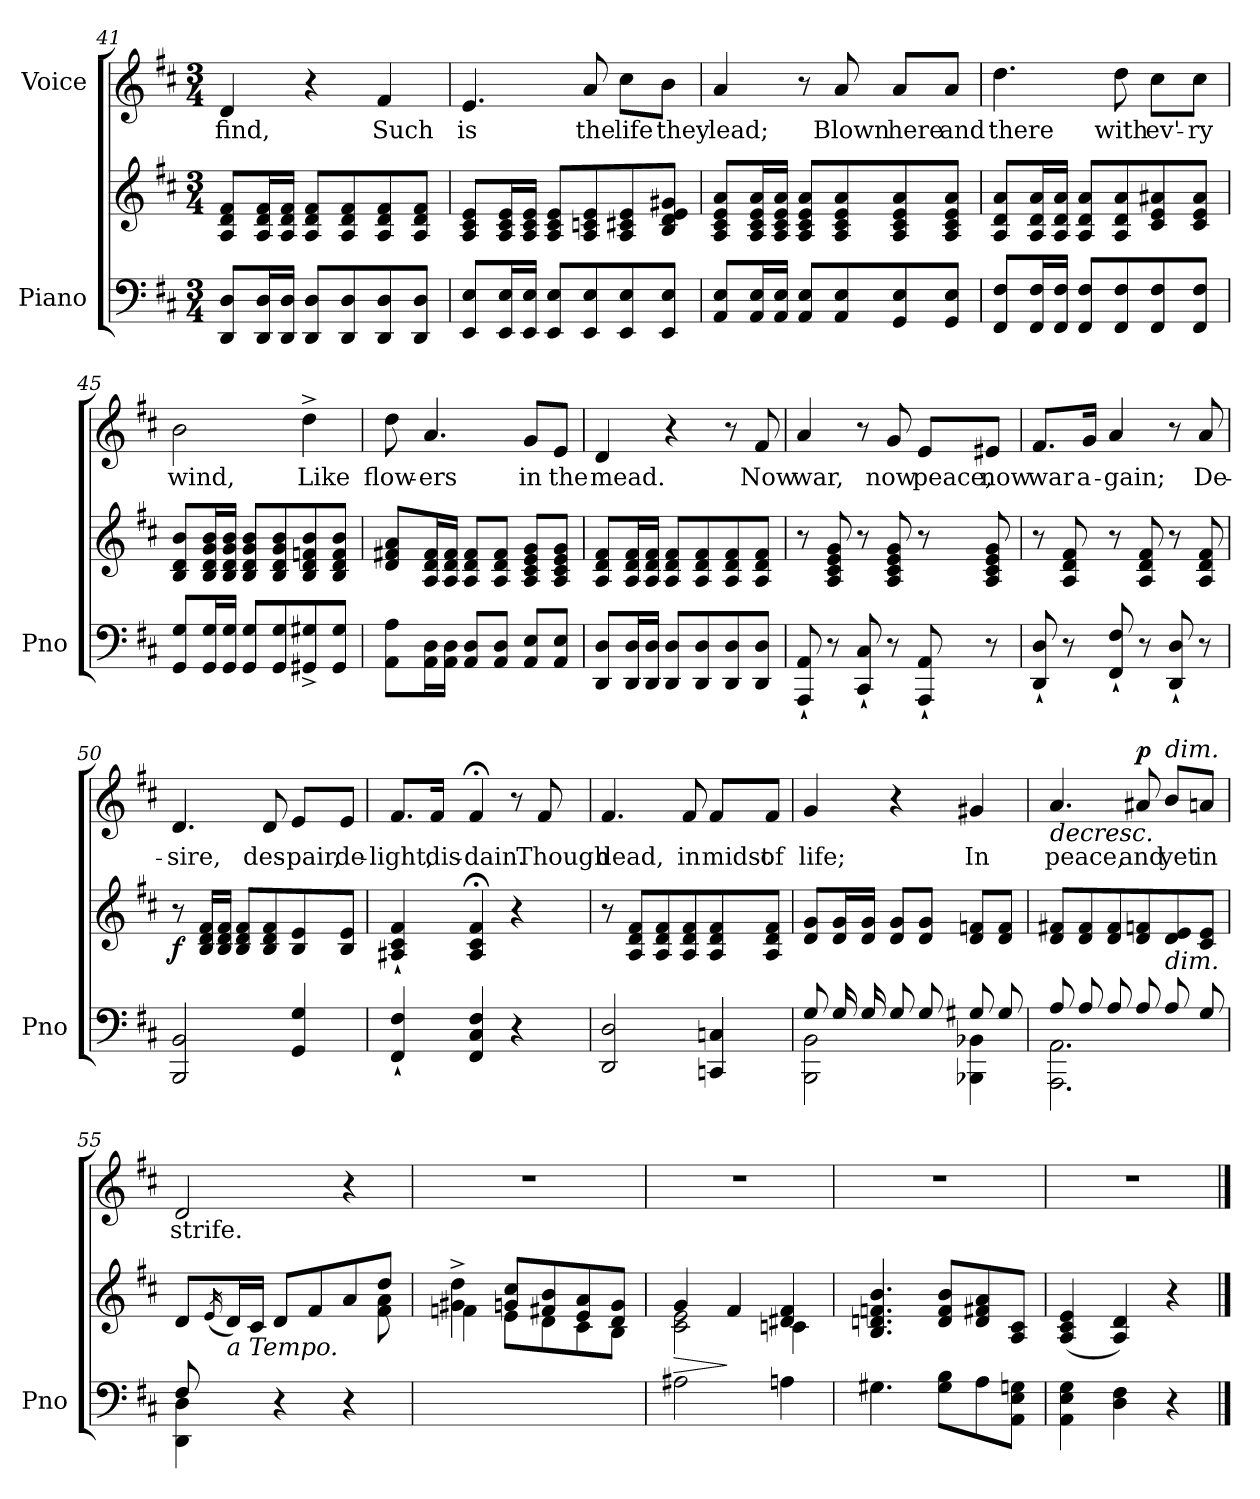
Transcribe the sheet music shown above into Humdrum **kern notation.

**kern	**kern	**dynam	**kern	**text	**dynam
*part2	*part2	*part2	*part1	*part1	*part1
*staff3	*staff2	*staff2/3	*staff1	*staff1	*staff1
*I"Piano	*	*	*I"Voice	*	*
*I'Pno	*	*	*	*	*
!!LO:LB:g=z
*clefF4	*clefG2	*	*clefG2	*	*
*k[f#c#]	*k[f#c#]	*	*k[f#c#]	*	*
*M3/4	*M3/4	*	*M3/4	*	*
=41	=41	=41	=41	=41	=41
!	!	!	!	!LO:LY:b	!
8DD/ 8D/L	8A/ 8d/ 8f#/L	.	4d/	find,	.
16DD/ 16D/L	16A/ 16d/ 16f#/L	.	.	.	.
16DD/ 16D/JJ	16A/ 16d/ 16f#/JJ	.	.	.	.
8DD/ 8D/L	8A/ 8d/ 8f#/L	.	4r	.	.
8DD/ 8D/	8A/ 8d/ 8f#/	.	.	.	.
!	!	!	!	!LO:LY:b	!
8DD/ 8D/	8A/ 8d/ 8f#/	.	4f#/	Such	.
8DD/ 8D/J	8A/ 8d/ 8f#/J	.	.	.	.
=42	=42	=42	=42	=42	=42
!	!	!	!	!LO:LY:b	!
8EE/ 8E/L	8A/ 8c#/ 8e/L	.	4.e/	is	.
16EE/ 16E/L	16A/ 16c#/ 16e/L	.	.	.	.
16EE/ 16E/JJ	16A/ 16c#/ 16e/JJ	.	.	.	.
8EE/ 8E/L	8A/ 8c#/ 8e/L	.	.	.	.
!	!	!	!	!LO:LY:b	!
8EE/ 8E/	8A/ 8cn/ 8e/	.	8a/	the	.
!	!	!	!	!LO:LY:b	!
8EE/ 8E/	8A/ 8c#X/ 8e/	.	8cc#\L	life	.
!	!	!	!	!LO:LY:b	!
8EE/ 8E/J	8B/ 8d/ 8e/ 8g#X/J	.	8b\J	they	.
=43	=43	=43	=43	=43	=43
!	!	!	!	!LO:LY:b	!
8AA/ 8E/L	8A/ 8c#/ 8e/ 8a/L	.	4a/	lead;	.
16AA/ 16E/L	16A/ 16c#/ 16e/ 16a/L	.	.	.	.
16AA/ 16E/JJ	16A/ 16c#/ 16e/ 16a/JJ	.	.	.	.
8AA/ 8E/L	8A/ 8c#/ 8e/ 8a/L	.	8r	.	.
!	!	!	!	!LO:LY:b	!
8AA/ 8E/	8A/ 8c#/ 8e/ 8a/	.	8a/	Blown	.
!	!	!	!	!LO:LY:b	!
8GG/ 8E/	8A/ 8c#/ 8e/ 8a/	.	8a/L	here	.
!	!	!	!	!LO:LY:b	!
8GG/ 8E/J	8A/ 8c#/ 8e/ 8a/J	.	8a/J	and	.
!!LO:LB:g=z
=44	=44	=44	=44	=44	=44
!	!	!	!	!LO:LY:b	!
8FF#/ 8F#/L	8A/ 8d/ 8a/L	.	4.dd\	there	.
16FF#/ 16F#/L	16A/ 16d/ 16a/L	.	.	.	.
16FF#/ 16F#/JJ	16A/ 16d/ 16a/JJ	.	.	.	.
8FF#/ 8F#/L	8A/ 8d/ 8a/L	.	.	.	.
!	!	!	!	!LO:LY:b	!
8FF#/ 8F#/	8A/ 8d/ 8a/	.	8dd\	with	.
!	!	!	!	!LO:LY:b	!
8FF#/ 8F#/	8c#/ 8e/ 8a#X/	.	8cc#\L	ev'-	.
!	!	!	!	!LO:LY:b	!
8FF#/ 8F#/J	8c#/ 8e/ 8a#/J	.	8cc#\J	-ry	.
=45	=45	=45	=45	=45	=45
!	!	!	!	!LO:LY:b	!
8GG/ 8G/L	8B/ 8d/ 8b/L	.	2b\	wind,	.
16GG/ 16G/L	16B/ 16d/ 16g/ 16b/L	.	.	.	.
16GG/ 16G/JJ	16B/ 16d/ 16g/ 16b/JJ	.	.	.	.
8GG/ 8G/L	8B/ 8d/ 8g/ 8b/L	.	.	.	.
8GG/ 8G/	8B/ 8d/ 8g/ 8b/	.	.	.	.
!	!	!	!	!LO:LY:b	!
8GG#X/^ 8G#X/^	8B/ 8d/ 8fn/ 8b/	.	4dd^\	Like	.
8GG#/ 8G#/J	8B/ 8d/ 8f/ 8b/J	.	.	.	.
=46	=46	=46	=46	=46	=46
!	!	!	!	!LO:LY:b	!
8AA\ 8A\L	8d/ 8f#X/ 8a/L	.	8dd\	flow-	.
!	!	!	!	!LO:LY:b	!
16AA\ 16D\L	16A/ 16d/ 16f#/L	.	4.a/	-ers	.
16AA\ 16D\JJ	16A/ 16d/ 16f#/JJ	.	.	.	.
8AA/ 8D/L	8A/ 8d/ 8f#/L	.	.	.	.
8AA/ 8D/J	8A/ 8d/ 8f#/J	.	.	.	.
!	!	!	!	!LO:LY:b	!
8AA/ 8E/L	8A/ 8c#/ 8e/ 8g/L	.	8g/L	in	.
!	!	!	!	!LO:LY:b	!
8AA/ 8E/J	8A/ 8c#/ 8e/ 8g/J	.	8e/J	the	.
!!LO:PB:g=z
=47	=47	=47	=47	=47	=47
!	!	!	!	!LO:LY:b	!
8DD/ 8D/L	8A/ 8d/ 8f#/L	.	4d/	mead.	.
16DD/ 16D/L	16A/ 16d/ 16f#/L	.	.	.	.
16DD/ 16D/JJ	16A/ 16d/ 16f#/JJ	.	.	.	.
8DD/ 8D/L	8A/ 8d/ 8f#/L	.	4r	.	.
8DD/ 8D/	8A/ 8d/ 8f#/	.	.	.	.
8DD/ 8D/	8A/ 8d/ 8f#/	.	8r	.	.
!	!	!	!	!LO:LY:b	!
8DD/ 8D/J	8A/ 8d/ 8f#/J	.	8f#/	Now	.
=48	=48	=48	=48	=48	=48
!	!	!	!	!LO:LY:b	!
8AAA/` 8AA/`	8r	.	4a/	war,	.
8r	8A/ 8c#/ 8e/ 8g/	.	.	.	.
8CC#/` 8C#/`	8r	.	8r	.	.
!	!	!	!	!LO:LY:b	!
8r	8A/ 8c#/ 8e/ 8g/	.	8g/	now	.
!	!	!	!	!LO:LY:b	!
8AAA/` 8AA/`	8r	.	8e/L	peace,	.
!	!	!	!	!LO:LY:b	!
8r	8A/ 8c#/ 8e/ 8g/	.	8e#X/J	now	.
=49	=49	=49	=49	=49	=49
!	!	!	!	!LO:LY:b	!
8DD/` 8D/`	8r	.	8.f#/L	war	.
8r	8A/ 8d/ 8f#/	.	.	.	.
!	!	!	!	!LO:LY:b	!
.	.	.	16g/Jk	a-	.
!	!	!	!	!LO:LY:b	!
8FF#/` 8F#/`	8r	.	4a/	-gain;	.
8r	8A/ 8d/ 8f#/	.	.	.	.
8DD/` 8D/`	8r	.	8r	.	.
!	!	!	!	!LO:LY:b	!
8r	8A/ 8d/ 8f#/	.	8a/	De-	.
!!LO:LB:g=z
=50	=50	=50	=50	=50	=50
!	!	!LO:DY:b	!	!LO:LY:b	!
2BBB/ 2BB/	8r	f	4.d/	-sire,	.
.	16B/ 16d/ 16f#/LL	.	.	.	.
.	16B/ 16d/ 16f#/JJ	.	.	.	.
.	8B/ 8d/ 8f#/L	.	.	.	.
!	!	!	!	!LO:LY:b	!
.	8B/ 8d/ 8f#/	.	8d/	des-	.
!	!	!	!	!LO:LY:b	!
4GG/ 4G/	8B/ 8e/	.	8e/L	-pair,	.
!	!	!	!	!LO:LY:b	!
.	8B/ 8e/J	.	8e/J	de-	.
=51	=51	=51	=51	=51	=51
!	!	!	!	!LO:LY:b	!
4FF#/` 4F#/`	4A#X/` 4c#/` 4f#/`	.	8.f#/L	-light,	.
!	!	!	!	!LO:LY:b	!
.	.	.	16f#/Jk	dis-	.
!	!	!	!	!LO:LY:b	!
4FF#/ 4C#/ 4F#/	4A#/;< 4c#/;< 4f#/;<	.	4f#;</	-dain.	.
4r	4r	.	8r	.	.
!	!	!	!	!LO:LY:b	!
.	.	.	8f#/	Though	.
=52	=52	=52	=52	=52	=52
!	!	!	!	!LO:LY:b	!
2DD/ 2D/	8r	.	4.f#/	dead,	.
.	8A/ 8d/ 8f#/L	.	.	.	.
.	8A/ 8d/ 8f#/	.	.	.	.
!	!	!	!	!LO:LY:b	!
.	8A/ 8d/ 8f#/	.	8f#/	in	.
!	!	!	!	!LO:LY:b	!
4CCn/ 4Cn/	8A/ 8d/ 8f#/	.	8f#/L	midst	.
!	!	!	!	!LO:LY:b	!
.	8A/ 8d/ 8f#/J	.	8f#/J	of	.
!!LO:LB:g=z
=53	=53	=53	=53	=53	=53
*^	*	*	*	*	*
!	!	!	!	!	!LO:LY:b	!
8G/	2BBB\ 2BB\	8d/ 8g/L	.	4g/	life;	.
16G/	.	16d/ 16g/L	.	.	.	.
16G/	.	16d/ 16g/JJ	.	.	.	.
8G/	.	8d/ 8g/L	.	4r	.	.
8G/	.	8d/ 8g/J	.	.	.	.
!	!	!	!	!	!LO:LY:b	!
8G#X/	4BBB-X\ 4BB-X\	8d/ 8fn/L	.	4g#X/	In	.
8G#/	.	8d/ 8f/J	.	.	.	.
=54	=54	=54	=54	=54	=54	=54
!	!	!	!	!	!LO:LY:b	!LO:HP:b
8A/	2.AAA\ 2.AA\	8d/ 8f#X/L	.	4.a/	peace,	>
8A/	.	8d/ 8f#/	.	.	.	.
8A/	.	8d/ 8f#/	.	.	.	.
!	!	!	!	!	!LO:LY:b	!LO:DY:a
8A/	.	8d/ 8fn/	.	8a#X/	and	p
*	*	*	*	*MM55	*	*
!	!	!	!	!LO:TX:a:i:t=dim.	!	!
!	!	!LO:TX:b:i:t=dim.	!	!	!	!
!	!	!	!	!	!LO:LY:b	!
8A/	.	8d/ 8e/	.	8b/L	yet	]
!	!	!	!	!	!LO:LY:b	!
8G/	.	8c#/ 8e/J	.	8an/J	in	.
=55	=55	=55	=55	=55	=55	=55
*	*	*^	*	*	*	*
!	!	!	!	!	!	!LO:LY:b	!
*	*	*	*	*	*^	*	*
8F#/	4DD\ 4D\	8d/L	2rffyy	.	2d/	8ryy	strife.	.
*	*	*	*	*	*MM70	*	*	*
.	.	(<16qe/	.	.	.	.	.	.
!	!	!LO:TX:b:i:t=a Tempo.	!	!	!	!	!	!
8ryy	.	16d/L)	.	.	.	2ryy	.	.
.	.	16c#/JJ	.	.	.	.	.	.
4r	4ryy	8d/L	.	.	.	.	.	.
.	.	8f#/	.	.	.	.	.	.
4r	4ryy	8a/	8rddyy	.	4r	.	.	.
.	.	8dd/J	8f#\ 8a\	.	.	8ryy	.	.
*v	*v	*	*	*	*v	*v	*	*
!!LO:LB:g=z
=56	=56	=56	=56	=56	=56	=56
2.ryy	4g#X\^ 4dd\^	4fn\	.	2.r	.	.
.	8gn/ 8cc#/L	8e\L	.	.	.	.
.	8f#X/ 8b/	8d\	.	.	.	.
.	8e/ 8a/	8c#\	.	.	.	.
.	8d/ 8g/J	8B\J	.	.	.	.
=57	=57	=57	=57	=57	=57	=57
!	!	!	!LO:HP:b	!	!	!
2A#X\	4g/	2c#\ 2e\	>	2.r	.	.
.	4f#/	.	]	.	.	.
4An\	4d#X/ 4f#/	4cn\	.	.	.	.
*	*v	*v	*	*	*	*
=58	=58	=58	=58	=58	=58
4.G#X\	4.B/ 4.dn/ 4.fn/ 4.b/	.	2.r	.	.
8G#\ 8B\L	8d/ 8f/ 8b/L	.	.	.	.
8A\	8d/ 8f#X/ 8a/	.	.	.	.
8AA\ 8E\ 8Gni\J	8A/ 8c#/J	.	.	.	.
=59	=59	=59	=59	=59	=59
4AA\ 4E\ 4G\	(<4A/ 4c#/ 4e/	.	2.r	.	.
4D\ 4F#\	4A/ 4d/)	.	.	.	.
4r	4r	.	.	.	.
==	==	==	==	==	==
*-	*-	*-	*-	*-	*-
